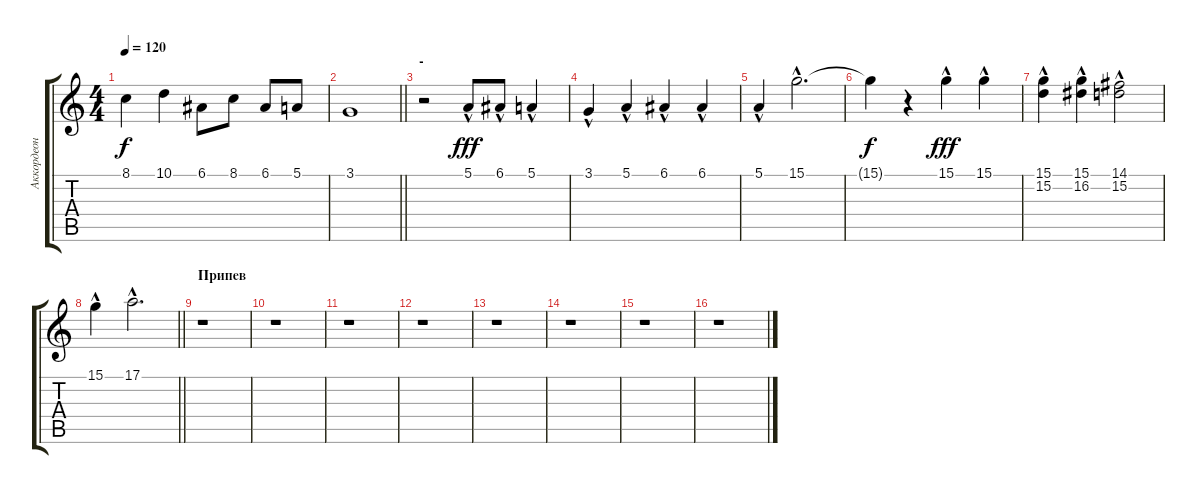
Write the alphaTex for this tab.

\track ("Аккордеон ПР " "Аккордеон ") {instrument accordion}
\staff {score tabs}
\tuning (E4 B3 G3 D3 A2 E2) {hide}
\ts (4 4)
\tempo 120
\clef g2
\ks c
8.1.4{dy f} 10.1.4 6.1.8 8.1.8 6.1.8 5.1.8 |
\barLineRight lightlight
3.1.1 |
\section ("" "-")
r.2 5.1{hac}.8{dy fff} 6.1{hac}.8 5.1{hac}.4 |
3.1{hac}.4 5.1{hac}.4 6.1{hac}.4 6.1{hac}.4 |
5.1{hac}.4 15.1{hac}.2{d} |
15.1{t}.4{dy f} r.4 15.1{hac}.4{dy fff} 15.1{hac}.4 |
(15.1{hac} 15.2{hac}).4 (15.1{hac} 16.2{hac}).4 (14.1{hac} 15.2{hac}).2 |
\barLineRight lightlight
15.1{hac}.4 17.1{hac}.2{d} |
\section ("" "Припев")
r.1 |
r.1 |
r.1 |
r.1 |
r.1 |
r.1 |
r.1 |
r.1
